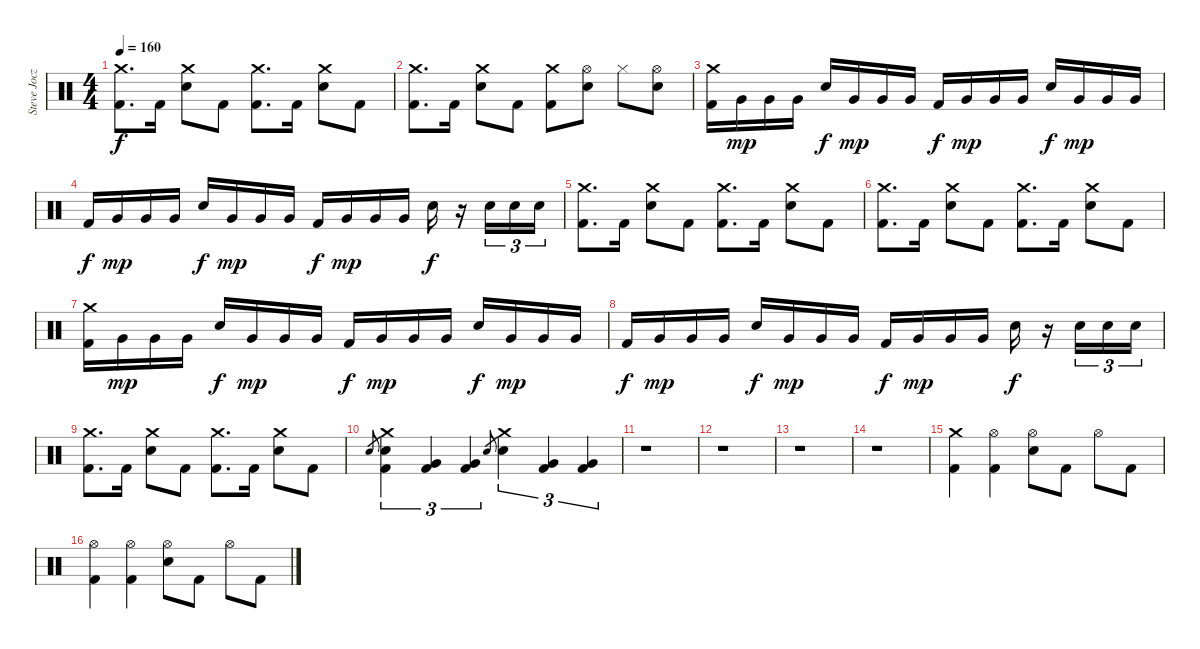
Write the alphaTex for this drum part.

\track ("Steve Jocz" "Steve Jocz") {instrument percussion}
\staff {score}
\articulation defaults
\ts (4 4)
\tempo 160
\clef neutral
\ks c
("Crash medium (hit)" "Kick (hit) 2").8{d dy f} "Kick (hit) 2".16 ("Crash medium (hit)" "Electric Snare (hit)").8 "Kick (hit) 2".8 ("Crash medium (hit)" "Kick (hit) 2").8{d} "Kick (hit) 2".16 ("Crash medium (hit)" "Electric Snare (hit)").8 "Kick (hit) 2".8 |
("Crash medium (hit)" "Kick (hit) 2").8{d} "Kick (hit) 2".16 ("Crash medium (hit)" "Electric Snare (hit)").8 "Kick (hit) 2".8 ("Crash medium (hit)" "Kick (hit) 2").8 ("Hi-Hat (open)" "Electric Snare (hit)").8 "Hi-Hat (closed)".8 ("Hi-Hat (open)" "Electric Snare (hit)").8 |
("Crash medium (hit)" "Kick (hit) 2").16 "Very Low Tom (hit)".16{dy mp} "Very Low Tom (hit)".16 "Very Low Tom (hit)".16 "Electric Snare (hit)".16{dy f} "Very Low Tom (hit)".16{dy mp} "Very Low Tom (hit)".16 "Very Low Tom (hit)".16 "Kick (hit) 2".16{dy f} "Very Low Tom (hit)".16{dy mp} "Very Low Tom (hit)".16 "Very Low Tom (hit)".16 "Electric Snare (hit)".16{dy f} "Very Low Tom (hit)".16{dy mp} "Very Low Tom (hit)".16 "Very Low Tom (hit)".16 |
"Kick (hit) 2".16{dy f} "Very Low Tom (hit)".16{dy mp} "Very Low Tom (hit)".16 "Very Low Tom (hit)".16 "Electric Snare (hit)".16{dy f} "Very Low Tom (hit)".16{dy mp} "Very Low Tom (hit)".16 "Very Low Tom (hit)".16 "Kick (hit) 2".16{dy f} "Very Low Tom (hit)".16{dy mp} "Very Low Tom (hit)".16 "Very Low Tom (hit)".16 "Electric Snare (hit)".16{dy f} r.16 "Electric Snare (hit)".16{tu (3 2)} "Electric Snare (hit)".16{tu (3 2)} "Electric Snare (hit)".16{tu (3 2)} |
("Crash medium (hit)" "Kick (hit) 2").8{d} "Kick (hit) 2".16 ("Crash medium (hit)" "Electric Snare (hit)").8 "Kick (hit) 2".8 ("Crash medium (hit)" "Kick (hit) 2").8{d} "Kick (hit) 2".16 ("Crash medium (hit)" "Electric Snare (hit)").8 "Kick (hit) 2".8 |
("Crash medium (hit)" "Kick (hit) 2").8{d} "Kick (hit) 2".16 ("Crash medium (hit)" "Electric Snare (hit)").8 "Kick (hit) 2".8 ("Crash medium (hit)" "Kick (hit) 2").8{d} "Kick (hit) 2".16 ("Crash medium (hit)" "Electric Snare (hit)").8 "Kick (hit) 2".8 |
("Crash medium (hit)" "Kick (hit) 2").16 "Very Low Tom (hit)".16{dy mp} "Very Low Tom (hit)".16 "Very Low Tom (hit)".16 "Electric Snare (hit)".16{dy f} "Very Low Tom (hit)".16{dy mp} "Very Low Tom (hit)".16 "Very Low Tom (hit)".16 "Kick (hit) 2".16{dy f} "Very Low Tom (hit)".16{dy mp} "Very Low Tom (hit)".16 "Very Low Tom (hit)".16 "Electric Snare (hit)".16{dy f} "Very Low Tom (hit)".16{dy mp} "Very Low Tom (hit)".16 "Very Low Tom (hit)".16 |
"Kick (hit) 2".16{dy f} "Very Low Tom (hit)".16{dy mp} "Very Low Tom (hit)".16 "Very Low Tom (hit)".16 "Electric Snare (hit)".16{dy f} "Very Low Tom (hit)".16{dy mp} "Very Low Tom (hit)".16 "Very Low Tom (hit)".16 "Kick (hit) 2".16{dy f} "Very Low Tom (hit)".16{dy mp} "Very Low Tom (hit)".16 "Very Low Tom (hit)".16 "Electric Snare (hit)".16{dy f} r.16 "Electric Snare (hit)".16{tu (3 2)} "Electric Snare (hit)".16{tu (3 2)} "Electric Snare (hit)".16{tu (3 2)} |
("Crash medium (hit)" "Kick (hit) 2").8{d} "Kick (hit) 2".16 ("Crash medium (hit)" "Electric Snare (hit)").8 "Kick (hit) 2".8 ("Crash medium (hit)" "Kick (hit) 2").8{d} "Kick (hit) 2".16 ("Crash medium (hit)" "Electric Snare (hit)").8 "Kick (hit) 2".8 |
"Electric Snare (hit)".8{gr} ("Crash medium (hit)" "Electric Snare (hit)" "Kick (hit) 2").4{tu (3 2)} ("Very Low Tom (hit)" "Kick (hit) 2").4{tu (3 2)} ("Very Low Tom (hit)" "Kick (hit) 2").4{tu (3 2)} "Electric Snare (hit)".8{gr} ("Crash medium (hit)" "Electric Snare (hit)").4{tu (3 2)} ("Very Low Tom (hit)" "Kick (hit) 2").4{tu (3 2)} ("Very Low Tom (hit)" "Kick (hit) 2").4{tu (3 2)} |
r.1 |
r.1 |
r.1 |
r.1 |
("Crash medium (hit)" "Kick (hit) 2").4 ("Hi-Hat (open)" "Kick (hit) 2").4 ("Electric Snare (hit)" "Hi-Hat (open)").8 "Kick (hit) 2".8 "Hi-Hat (open)".8 "Kick (hit) 2".8 |
("Hi-Hat (open)" "Kick (hit) 2").4 ("Hi-Hat (open)" "Kick (hit) 2").4 ("Electric Snare (hit)" "Hi-Hat (open)").8 "Kick (hit) 2".8 "Hi-Hat (open)".8 "Kick (hit) 2".8
